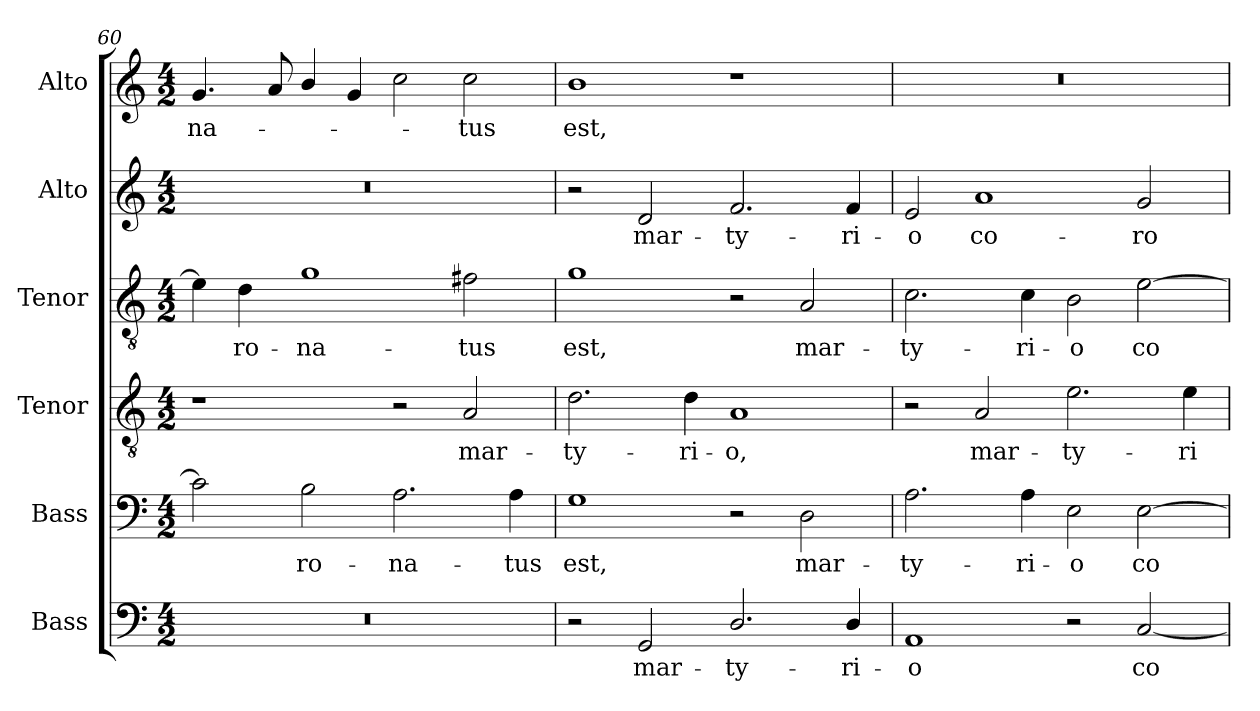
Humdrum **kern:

**kern	**text	**kern	**text	**kern	**text	**kern	**text	**kern	**text	**kern	**text
*part6	*part6	*part5	*part5	*part4	*part4	*part3	*part3	*part2	*part2	*part1	*part1
*staff6	*staff6	*staff5	*staff5	*staff4	*staff4	*staff3	*staff3	*staff2	*staff2	*staff1	*staff1
*I"Bass	*	*I"Bass	*	*I"Tenor	*	*I"Tenor	*	*I"Alto	*	*I"Alto	*
*I'B.	*	*	*	*I'T.	*	*I'T.	*	*I'A.	*	*I'A.	*
*clefF4	*	*clefF4	*	*clefGv2	*	*clefGv2	*	*clefG2	*	*clefG2	*
*	*	*	*	*ITrd7c12	*	*ITrd7c12	*	*	*	*	*
*k[]	*	*k[]	*	*k[]	*	*k[]	*	*k[]	*	*k[]	*
*C:	*	*C:	*	*C:	*	*C:	*	*C:	*	*C:	*
*M4/2	*	*M4/2	*	*M4/2	*	*M4/2	*	*M4/2	*	*M4/2	*
=60	=60	=60	=60	=60	=60	=60	=60	=60	=60	=60	=60
!LO:N:vis=1	!	!	!	!	!	!	!	!LO:N:vis=1	!	!	!
!	!	!	!	!	!	!	!	!	!	!	!LO:LY:b:color=#000000
0r	.	2ci\]	.	1r	.	4Ei\]	.	0r	.	4.gi/	-na-
!	!	!	!	!	!	!	!LO:LY:b:color=#000000	!	!	!	!
.	.	.	.	.	.	4Di\	-ro-	.	.	.	.
.	.	.	.	.	.	.	.	.	.	8ai/	.
!	!	!	!LO:LY:b:color=#000000	!	!	!	!	!	!	!	!
!	!	!	!	!	!	!	!LO:LY:b:color=#000000	!	!	!	!
.	.	2Bi\	-ro-	.	.	1Gi	-na-	.	.	4bi/	.
.	.	.	.	.	.	.	.	.	.	4gi/	.
!	!	!	!LO:LY:b:color=#000000	!	!	!	!	!	!	!	!
.	.	2.Ai\	-na-	2r	.	.	.	.	.	2cci\	.
!	!	!	!	!	!LO:LY:b:color=#000000	!	!	!	!	!	!
!	!	!	!	!	!	!	!LO:LY:b:color=#000000	!	!	!	!
!	!	!	!	!	!	!	!	!	!	!	!LO:LY:b:color=#000000
.	.	.	.	2AAi/	mar-	2F#Xi\	-tus	.	.	2cci\	-tus
!	!	!	!LO:LY:b:color=#000000	!	!	!	!	!	!	!	!
.	.	4Ai\	-tus	.	.	.	.	.	.	.	.
!!LO:PB:g=z
=61	=61	=61	=61	=61	=61	=61	=61	=61	=61	=61	=61
!	!	!	!LO:LY:b:color=#000000	!	!	!	!	!	!	!	!
!	!	!	!	!	!LO:LY:b:color=#000000	!	!	!	!	!	!
!	!	!	!	!	!	!	!LO:LY:b:color=#000000	!	!	!	!
!	!	!	!	!	!	!	!	!	!	!	!LO:LY:b:color=#000000
2r	.	1Gi	est,	2.Di\	-ty-	1Gi	est,	2r	.	1bi	est,
!	!LO:LY:b:color=#000000	!	!	!	!	!	!	!	!	!	!
!	!	!	!	!	!	!	!	!	!LO:LY:b:color=#000000	!	!
2GGi/	mar-	.	.	.	.	.	.	2di/	mar-	.	.
!	!	!	!	!	!LO:LY:b:color=#000000	!	!	!	!	!	!
.	.	.	.	4Di\	-ri-	.	.	.	.	.	.
!	!LO:LY:b:color=#000000	!	!	!	!	!	!	!	!	!	!
!	!	!	!	!	!LO:LY:b:color=#000000	!	!	!	!	!	!
!	!	!	!	!	!	!	!	!	!LO:LY:b:color=#000000	!	!
2.Di/	-ty-	2r	.	1AAi	-o,	2r	.	2.fi/	-ty-	1r	.
!	!	!	!LO:LY:b:color=#000000	!	!	!	!	!	!	!	!
!	!	!	!	!	!	!	!LO:LY:b:color=#000000	!	!	!	!
.	.	2Di\	mar-	.	.	2AAi/	mar-	.	.	.	.
!	!LO:LY:b:color=#000000	!	!	!	!	!	!	!	!	!	!
!	!	!	!	!	!	!	!	!	!LO:LY:b:color=#000000	!	!
4Di/	-ri-	.	.	.	.	.	.	4fi/	-ri-	.	.
=62	=62	=62	=62	=62	=62	=62	=62	=62	=62	=62	=62
!	!LO:LY:b:color=#000000	!	!	!	!	!	!	!	!	!	!
!	!	!	!LO:LY:b:color=#000000	!	!	!	!	!	!	!	!
!	!	!	!	!	!	!	!LO:LY:b:color=#000000	!	!	!	!
!	!	!	!	!	!	!	!	!	!LO:LY:b:color=#000000	!LO:N:vis=1	!
1AAi	-o	2.Ai\	-ty-	2r	.	2.Ci\	-ty-	2ei/	-o	0r	.
!	!	!	!	!	!LO:LY:b:color=#000000	!	!	!	!	!	!
!	!	!	!	!	!	!	!	!	!LO:LY:b:color=#000000	!	!
.	.	.	.	2AAi/	mar-	.	.	1ai	co-	.	.
!	!	!	!LO:LY:b:color=#000000	!	!	!	!	!	!	!	!
!	!	!	!	!	!	!	!LO:LY:b:color=#000000	!	!	!	!
.	.	4Ai\	-ri-	.	.	4Ci\	-ri-	.	.	.	.
!	!	!	!LO:LY:b:color=#000000	!	!	!	!	!	!	!	!
!	!	!	!	!	!LO:LY:b:color=#000000	!	!	!	!	!	!
!	!	!	!	!	!	!	!LO:LY:b:color=#000000	!	!	!	!
2r	.	2Ei\	-o	2.Ei\	-ty-	2BBi\	-o	.	.	.	.
!	!LO:LY:b:color=#000000	!	!	!	!	!	!	!	!	!	!
!	!	!	!LO:LY:b:color=#000000	!	!	!	!	!	!	!	!
!	!	!	!	!	!	!	!LO:LY:b:color=#000000	!	!	!	!
!	!	!	!	!	!	!	!	!	!LO:LY:b:color=#000000	!	!
[2Ci/	co-	[2Ei\	co-	.	.	[2Ei\	co-	2gi/	-ro-	.	.
!	!	!	!	!	!LO:LY:b:color=#000000	!	!	!	!	!	!
.	.	.	.	4Ei\	-ri-	.	.	.	.	.	.
=	=	=	=	=	=	=	=	=	=	=	=
*-	*-	*-	*-	*-	*-	*-	*-	*-	*-	*-	*-
